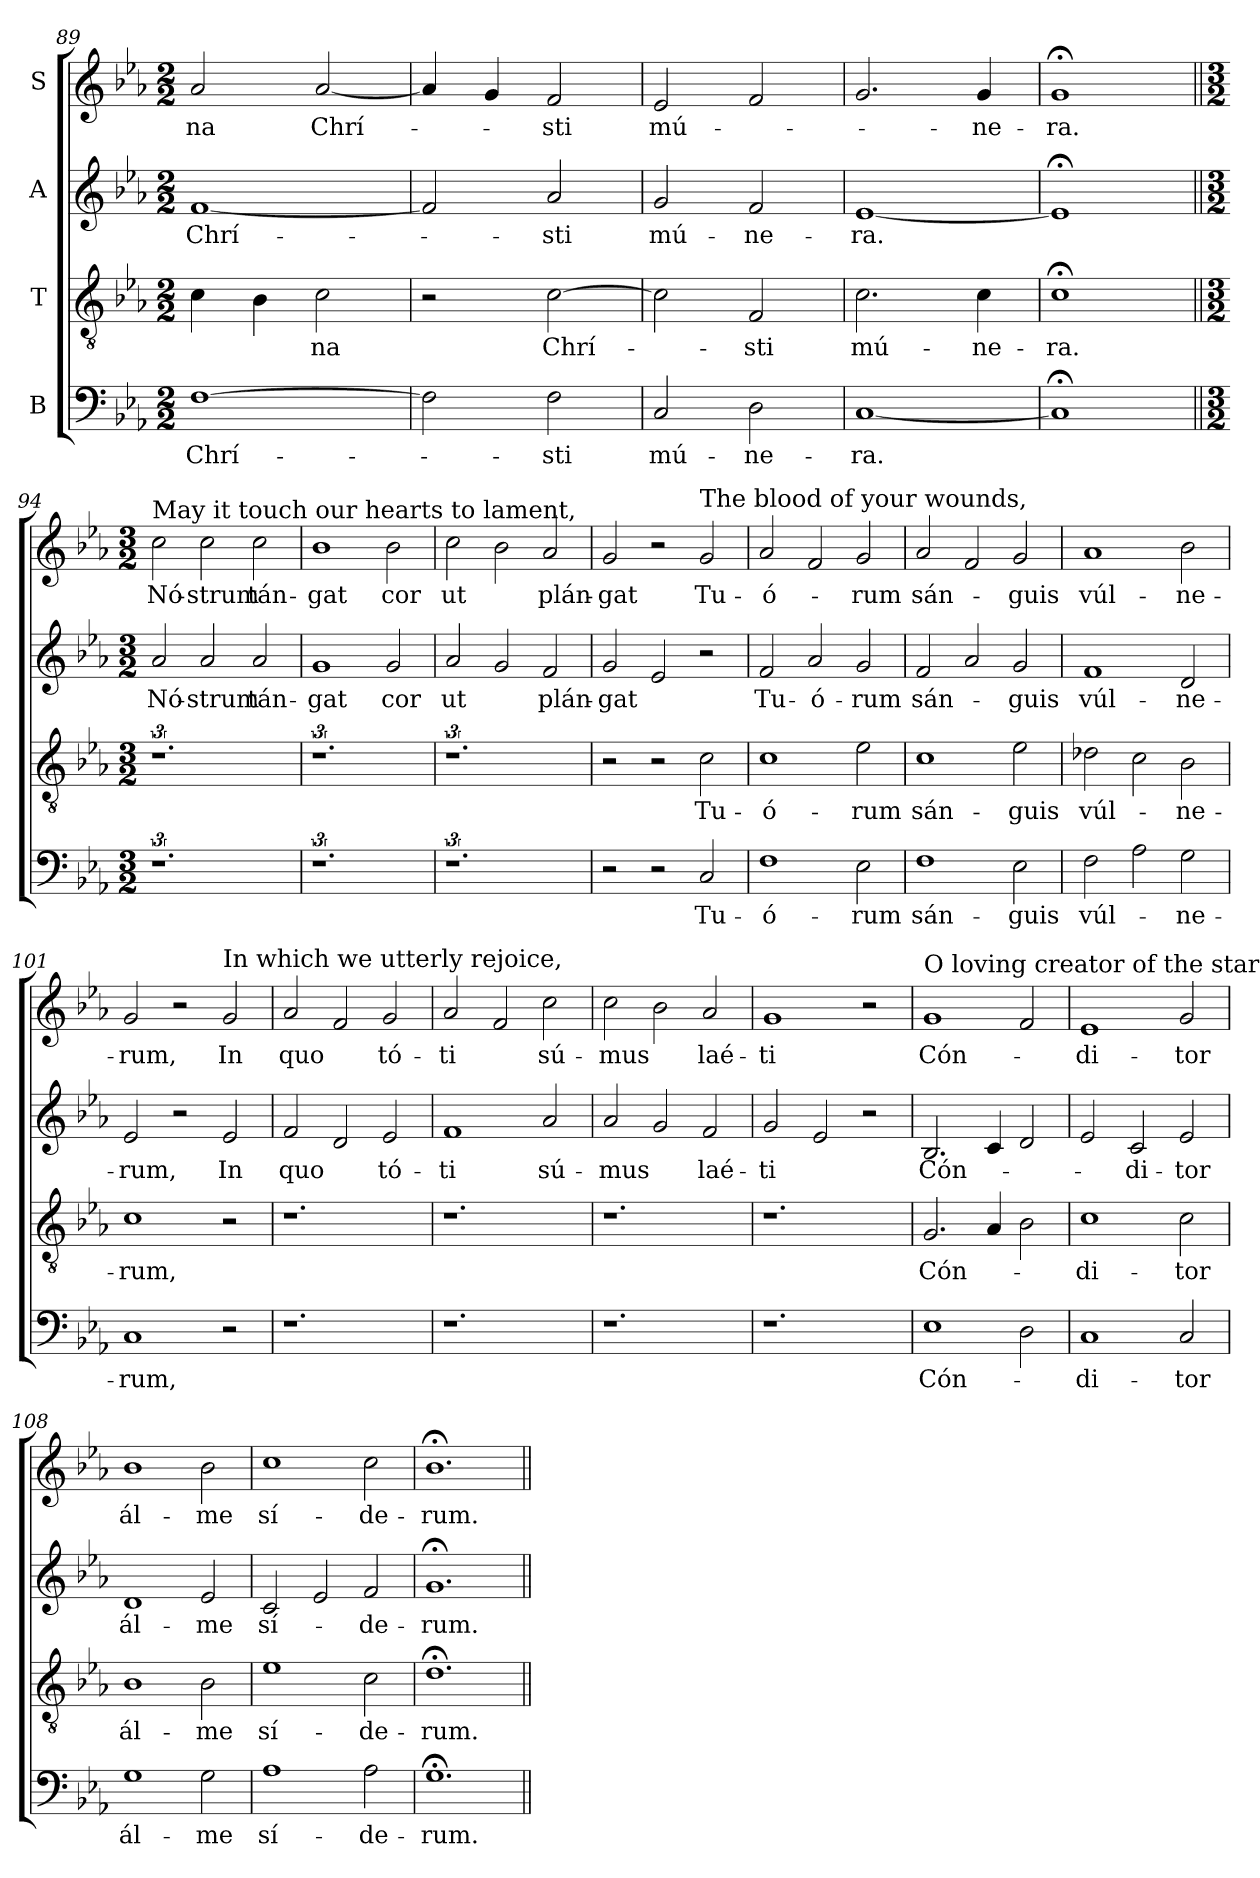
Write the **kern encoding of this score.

**kern	**text	**kern	**text	**kern	**text	**kern	**text
*part4	*part4	*part3	*part3	*part2	*part2	*part1	*part1
*staff4	*staff4	*staff3	*staff3	*staff2	*staff2	*staff1	*staff1
*I"B	*	*I"T	*	*I"A	*	*I"S	*
*clefF4	*	*clefGv2	*	*clefG2	*	*clefG2	*
*k[b-e-a-]	*	*k[b-e-a-]	*	*k[b-e-a-]	*	*k[b-e-a-]	*
*E-:	*	*E-:	*	*E-:	*	*E-:	*
*M2/2	*	*M2/2	*	*M2/2	*	*M2/2	*
=89	=89	=89	=89	=89	=89	=89	=89
!	!LO:LY:b	!	!	!	!LO:LY:b	!	!LO:LY:b
[1F	Chrí-	4c\	.	[1f	Chrí-	2a-/	-na
.	.	4B-\	.	.	.	.	.
!	!	!	!LO:LY:b	!	!	!	!LO:LY:b
.	.	2c\	-na	.	.	[2a-/	Chrí-
=90	=90	=90	=90	=90	=90	=90	=90
2F\]	.	2r	.	2f/]	.	4a-/]	.
.	.	.	.	.	.	4g/	.
!	!LO:LY:b	!	!LO:LY:b	!	!LO:LY:b	!	!LO:LY:b
2F\	-sti	[2c\	Chrí-	2a-/	-sti	2f/	-sti
=91	=91	=91	=91	=91	=91	=91	=91
!	!LO:LY:b	!	!	!	!LO:LY:b	!	!LO:LY:b
2C/	mú-	2c\]	.	2g/	mú-	2e-/	mú-
!	!LO:LY:b	!	!LO:LY:b	!	!LO:LY:b	!	!
2D\	-ne-	2F/	-sti	2f/	-ne-	2f/	.
=92	=92	=92	=92	=92	=92	=92	=92
!	!LO:LY:b	!	!LO:LY:b	!	!LO:LY:b	!	!
[1C	-ra.	2.c\	mú-	[1e-	-ra.	2.g/	.
!	!	!	!LO:LY:b	!	!	!	!LO:LY:b
.	.	4c\	-ne-	.	.	4g/	-ne-
=93	=93	=93	=93	=93	=93	=93	=93
!	!	!	!LO:LY:b	!	!	!	!LO:LY:b
1C;]	.	1c;<	-ra.	1e-;]	.	1g;	-ra.
!!LO:PB:g=z
=94||	=94||	=94||	=94||	=94||	=94||	=94||	=94||
*M3/2	*	*M3/2	*	*M3/2	*	*M3/2	*
*	*	*	*	*Xtuplet	*	*	*
!	!	!	!	!	!LO:LY:b	!	!
*	*	*	*	*	*	*Xtuplet	*
!	!	!	!	!	!	!LO:TX:a:t=May it touch our hearts to lament,	!
!	!	!	!	!	!	!	!LO:LY:b
3%2.r	.	3%2.r	.	3a-/	Nó-	3cc\	Nó-
!	!	!	!	!	!LO:LY:b	!	!LO:LY:b
.	.	.	.	3a-/	-strum	3cc\	-strum
!	!	!	!	!	!LO:LY:b	!	!LO:LY:b
.	.	.	.	3a-/	tán-	3cc\	tán-
=95	=95	=95	=95	=95	=95	=95	=95
!	!	!	!	!	!LO:LY:b	!	!LO:LY:b
3%2.r	.	3%2.r	.	3%2g	-gat	3%2b-	-gat
!	!	!	!	!	!LO:LY:b	!	!LO:LY:b
.	.	.	.	3g/	cor	3b-\	cor
=96	=96	=96	=96	=96	=96	=96	=96
!	!	!	!	!	!LO:LY:b	!	!LO:LY:b
3%2.r	.	3%2.r	.	3a-/	ut	3cc\	ut
.	.	.	.	3g/	.	3b-\	.
!	!	!	!	!	!LO:LY:b	!	!LO:LY:b
.	.	.	.	3f/	plán-	3a-/	plán-
=97	=97	=97	=97	=97	=97	=97	=97
*Xtuplet	*	*Xtuplet	*	*	*	*	*
!	!	!	!	!	!LO:LY:b	!	!LO:LY:b
3r	.	3r	.	3g/	-gat	3g/	-gat
3r	.	3r	.	3e-/	.	3r	.
!	!	!	!	!	!	!LO:TX:a:t=The blood of your wounds,	!
!	!LO:LY:b	!	!LO:LY:b	!	!	!	!LO:LY:b
3C/	Tu-	3c\	Tu-	3r	.	3g/	Tu-
=98	=98	=98	=98	=98	=98	=98	=98
!	!LO:LY:b	!	!LO:LY:b	!	!LO:LY:b	!	!LO:LY:b
3%2F	-ó-	3%2c	-ó-	3f/	Tu-	3a-/	-ó-
!	!	!	!	!	!LO:LY:b	!	!
.	.	.	.	3a-/	-ó-	3f/	.
!	!LO:LY:b	!	!LO:LY:b	!	!LO:LY:b	!	!LO:LY:b
3E-\	-rum	3e-\	-rum	3g/	-rum	3g/	-rum
=99	=99	=99	=99	=99	=99	=99	=99
!	!LO:LY:b	!	!LO:LY:b	!	!LO:LY:b	!	!LO:LY:b
3%2F	sán-	3%2c	sán-	3f/	sán-	3a-/	sán-
.	.	.	.	3a-/	.	3f/	.
!	!LO:LY:b	!	!LO:LY:b	!	!LO:LY:b	!	!LO:LY:b
3E-\	-guis	3e-\	-guis	3g/	-guis	3g/	-guis
!!LO:LB:g=z
=100	=100	=100	=100	=100	=100	=100	=100
!	!LO:LY:b	!	!LO:LY:b	!	!LO:LY:b	!	!LO:LY:b
3F\	vúl-	3d-i\	vúl-	3%2f	vúl-	3%2a-	vúl-
3A-\	.	3c\	.	.	.	.	.
!	!LO:LY:b	!	!LO:LY:b	!	!LO:LY:b	!	!LO:LY:b
3G\	-ne-	3B-\	-ne-	3d/	-ne-	3b-\	-ne-
=101	=101	=101	=101	=101	=101	=101	=101
!	!LO:LY:b	!	!LO:LY:b	!	!LO:LY:b	!	!LO:LY:b
3%2C	-rum,	3%2c	-rum,	3e-/	-rum,	3g/	-rum,
.	.	.	.	3r	.	3r	.
!	!	!	!	!	!	!LO:TX:a:t=In which we utterly rejoice,	!
!	!	!	!	!	!LO:LY:b	!	!LO:LY:b
3r	.	3r	.	3e-/	In	3g/	In
=102	=102	=102	=102	=102	=102	=102	=102
!	!	!	!	!	!LO:LY:b	!	!LO:LY:b
3%2.r	.	3%2.r	.	3f/	quo	3a-/	quo
.	.	.	.	3d/	.	3f/	.
!	!	!	!	!	!LO:LY:b	!	!LO:LY:b
.	.	.	.	3e-/	tó-	3g/	tó-
=103	=103	=103	=103	=103	=103	=103	=103
!	!	!	!	!	!LO:LY:b	!	!LO:LY:b
3%2.r	.	3%2.r	.	3%2f	-ti	3a-/	-ti
.	.	.	.	.	.	3f/	.
!	!	!	!	!	!LO:LY:b	!	!LO:LY:b
.	.	.	.	3a-/	sú-	3cc\	sú-
=104	=104	=104	=104	=104	=104	=104	=104
!	!	!	!	!	!LO:LY:b	!	!LO:LY:b
3%2.r	.	3%2.r	.	3a-/	-mus	3cc\	-mus
.	.	.	.	3g/	.	3b-\	.
!	!	!	!	!	!LO:LY:b	!	!LO:LY:b
.	.	.	.	3f/	laé-	3a-/	laé-
=105	=105	=105	=105	=105	=105	=105	=105
!	!	!	!	!	!LO:LY:b	!	!LO:LY:b
3%2.r	.	3%2.r	.	3g/	-ti	3%2g	-ti
.	.	.	.	3e-/	.	.	.
.	.	.	.	3r	.	3r	.
!!LO:PB:g=z
=106	=106	=106	=106	=106	=106	=106	=106
!	!	!	!	!	!	!LO:TX:a:t=O loving creator of the stars.	!
!	!LO:LY:b	!	!LO:LY:b	!	!LO:LY:b	!	!LO:LY:b
3%2E-	Cón-	3.G/	Cón-	3.B-/	Cón-	3%2g	Cón-
.	.	6A-/	.	6c/	.	.	.
3D\	.	3B-\	.	3d/	.	3f/	.
=107	=107	=107	=107	=107	=107	=107	=107
!	!LO:LY:b	!	!LO:LY:b	!	!	!	!LO:LY:b
3%2C	-di-	3%2c	-di-	3e-/	.	3%2e-	-di-
!	!	!	!	!	!LO:LY:b	!	!
.	.	.	.	3c/	-di-	.	.
!	!LO:LY:b	!	!LO:LY:b	!	!LO:LY:b	!	!LO:LY:b
3C/	-tor	3c\	-tor	3e-/	-tor	3g/	-tor
=108	=108	=108	=108	=108	=108	=108	=108
!	!LO:LY:b	!	!LO:LY:b	!	!LO:LY:b	!	!LO:LY:b
3%2G	ál-	3%2B-	ál-	3%2d	ál-	3%2b-	ál-
!	!LO:LY:b	!	!LO:LY:b	!	!LO:LY:b	!	!LO:LY:b
3G\	-me	3B-\	-me	3e-/	-me	3b-\	-me
=109	=109	=109	=109	=109	=109	=109	=109
!	!LO:LY:b	!	!LO:LY:b	!	!LO:LY:b	!	!LO:LY:b
3%2A-	sí-	3%2e-	sí-	3c/	sí-	3%2cc	sí-
.	.	.	.	3e-/	.	.	.
!	!LO:LY:b	!	!LO:LY:b	!	!LO:LY:b	!	!LO:LY:b
3A-\	-de-	3c\	-de-	3f/	-de-	3cc\	-de-
=110	=110	=110	=110	=110	=110	=110	=110
!	!LO:LY:b	!	!LO:LY:b	!	!LO:LY:b	!	!LO:LY:b
3%2.G;<	-rum.	3%2.d;<	-rum.	3%2.g;	-rum.	3%2.b-;<	-rum.
=||	=||	=||	=||	=||	=||	=||	=||
*-	*-	*-	*-	*-	*-	*-	*-
